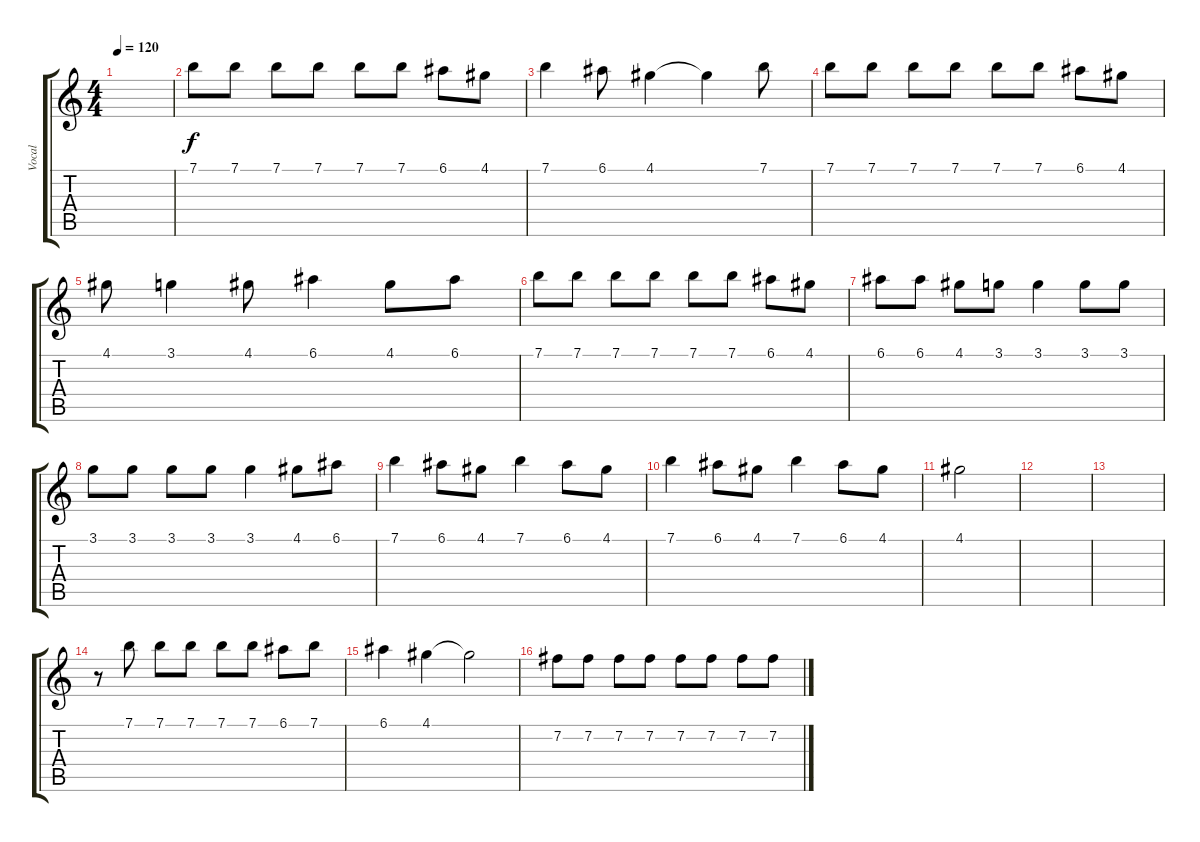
\track ("Vocal" "Vocal") {instrument acousticguitarnylon}
\staff {score tabs}
\tuning (E4 B3 G3 D3 A2 E2) {hide}
\ts (4 4)
\tempo 120
\clef g2
\ks c
|
7.1.8 7.1.8 7.1.8 7.1.8 7.1.8 7.1.8 6.1.8 4.1.8 |
7.1.4 6.1.8 4.1.4 4.1{t}.4 7.1.8 |
7.1.8 7.1.8 7.1.8 7.1.8 7.1.8 7.1.8 6.1.8 4.1.8 |
4.1.8 3.1.4 4.1.8 6.1.4 4.1.8 6.1.8 |
7.1.8 7.1.8 7.1.8 7.1.8 7.1.8 7.1.8 6.1.8 4.1.8 |
6.1.8 6.1.8 4.1.8 3.1.8 3.1.4 3.1.8 3.1.8 |
3.1.8 3.1.8 3.1.8 3.1.8 3.1.4 4.1.8 6.1.8 |
7.1.4 6.1.8 4.1.8 7.1.4 6.1.8 4.1.8 |
7.1.4 6.1.8 4.1.8 7.1.4 6.1.8 4.1.8 |
4.1.2 |
|
|
r.8 7.1.8 7.1.8 7.1.8 7.1.8 7.1.8 6.1.8 7.1.8 |
6.1.4 4.1.4 4.1{t}.2 |
7.2.8 7.2.8 7.2.8 7.2.8 7.2.8 7.2.8 7.2.8 7.2.8
